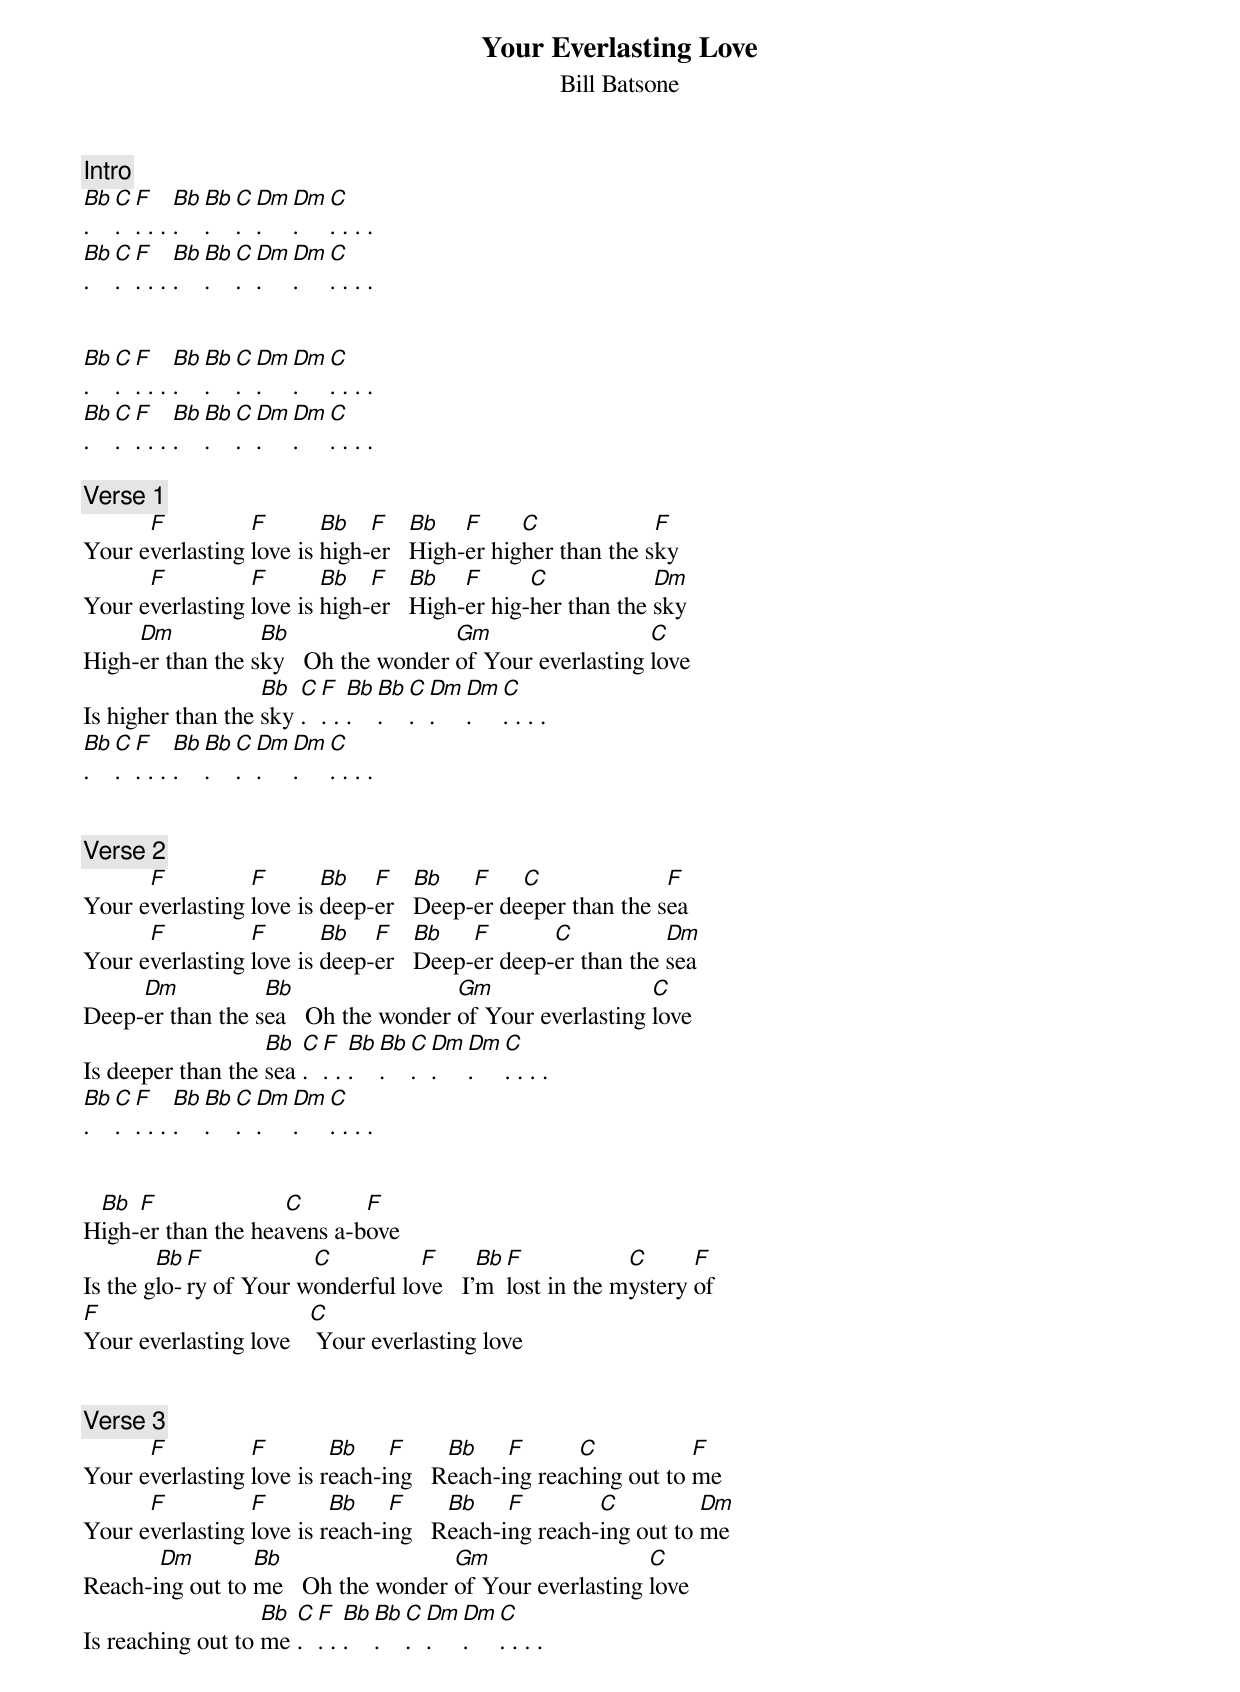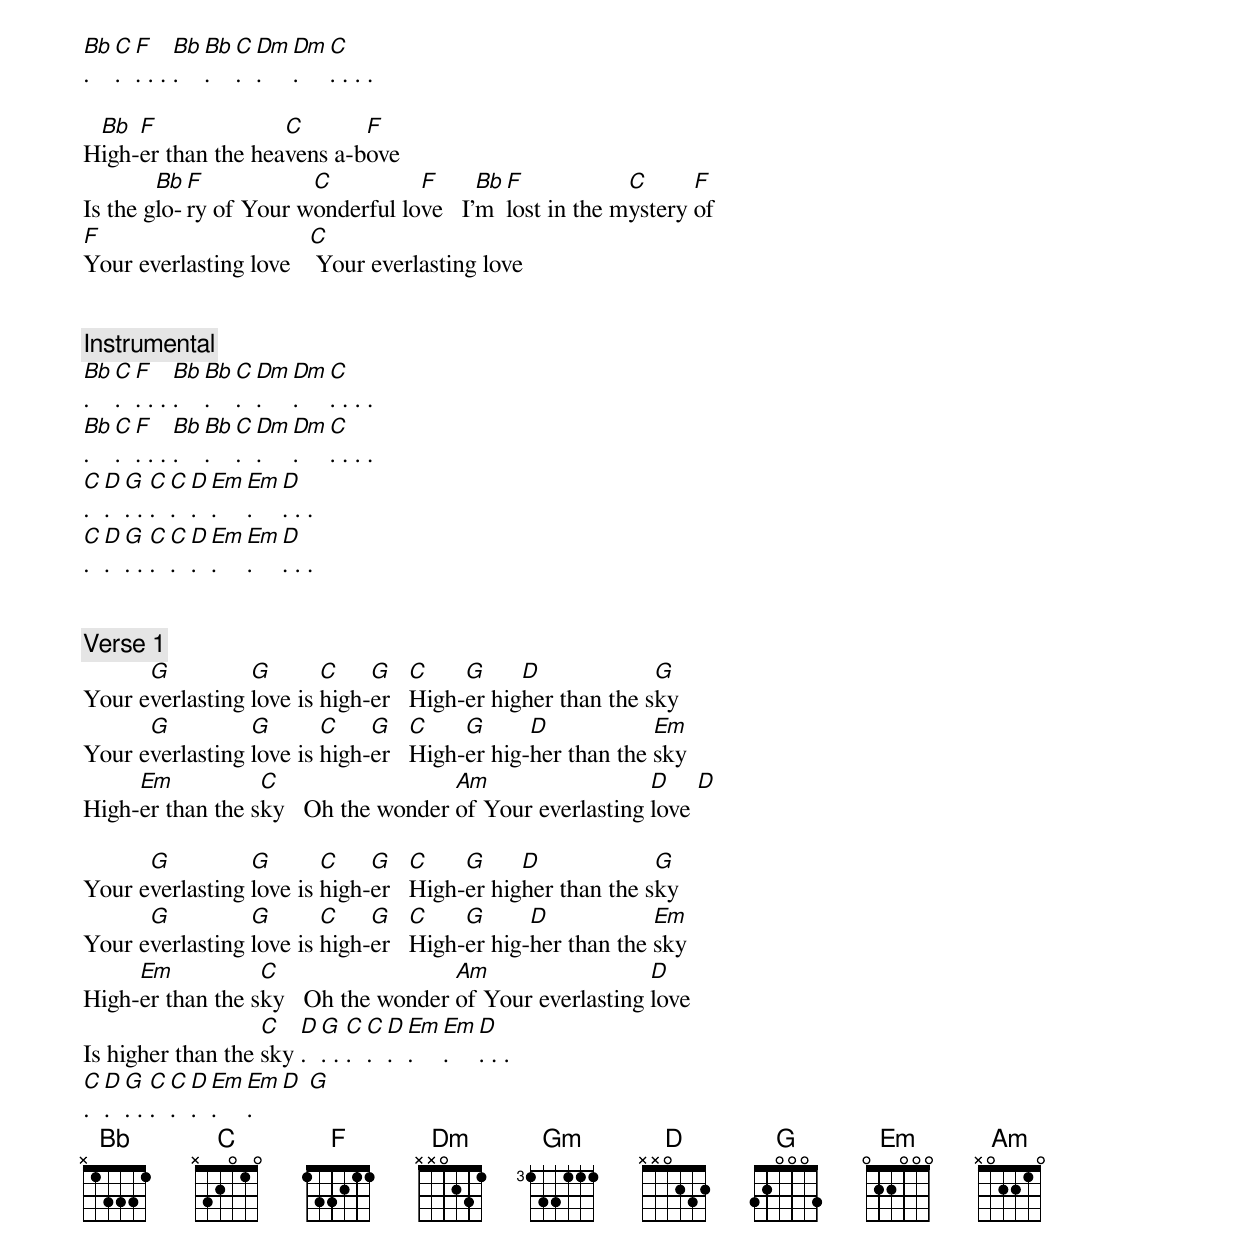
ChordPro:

{title:Your Everlasting Love}
{subtitle:Bill Batsone}
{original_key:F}
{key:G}
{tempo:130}
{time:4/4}
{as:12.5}
{c:Intro}
[Bb]. [C]. [F]. . . [Bb]. [Bb]. [C]. [Dm]. [Dm]. [C]. . . .
[Bb]. [C]. [F]. . . [Bb]. [Bb]. [C]. [Dm]. [Dm]. [C]. . . .


[Bb]. [C]. [F]. . . [Bb]. [Bb]. [C]. [Dm]. [Dm]. [C]. . . .
[Bb]. [C]. [F]. . . [Bb]. [Bb]. [C]. [Dm]. [Dm]. [C]. . . .

{c:Verse 1}
Your e[F]verlasting [F]love is [Bb]high-[F]er   [Bb]High-[F]er hig[C]her than the s[F]ky
Your e[F]verlasting [F]love is [Bb]high-[F]er   [Bb]High-[F]er hig-[C]her than the [Dm]sky
High-[Dm]er than the s[Bb]ky   Oh the wonder [Gm]of Your everlasting [C]love
Is higher than the [Bb]sky [C]. [F]. . [Bb]. [Bb]. [C]. [Dm]. [Dm]. [C]. . . .
[Bb]. [C]. [F]. . . [Bb]. [Bb]. [C]. [Dm]. [Dm]. [C]. . . .


{c:Verse 2}
Your e[F]verlasting [F]love is [Bb]deep-[F]er   [Bb]Deep-[F]er de[C]eper than the s[F]ea
Your e[F]verlasting [F]love is [Bb]deep-[F]er   [Bb]Deep-[F]er deep-[C]er than the [Dm]sea
Deep-[Dm]er than the s[Bb]ea   Oh the wonder [Gm]of Your everlasting [C]love
Is deeper than the [Bb]sea [C]. [F]. . [Bb]. [Bb]. [C]. [Dm]. [Dm]. [C]. . . .
[Bb]. [C]. [F]. . . [Bb]. [Bb]. [C]. [Dm]. [Dm]. [C]. . . .


{sob}
H[Bb]igh-[F]er than the hea[C]vens a-b[F]ove
Is the g[Bb]lo-[F]ry of Your w[C]onderful lo[F]ve   I'[Bb]m [F]lost in the m[C]ystery [F]of
[F]Your everlasting love   [C] Your everlasting love
{eob}


{c:Verse 3}
Your e[F]verlasting [F]love is r[Bb]each-i[F]ng   R[Bb]each-i[F]ng reac[C]hing out to [F]me
Your e[F]verlasting [F]love is r[Bb]each-i[F]ng   R[Bb]each-i[F]ng reach-[C]ing out to [Dm]me
Reach-i[Dm]ng out to [Bb]me   Oh the wonder [Gm]of Your everlasting [C]love
Is reaching out to [Bb]me [C]. [F]. . [Bb]. [Bb]. [C]. [Dm]. [Dm]. [C]. . . .
[Bb]. [C]. [F]. . . [Bb]. [Bb]. [C]. [Dm]. [Dm]. [C]. . . .

{sob}
H[Bb]igh-[F]er than the hea[C]vens a-b[F]ove
Is the g[Bb]lo-[F]ry of Your w[C]onderful lo[F]ve   I'[Bb]m [F]lost in the m[C]ystery [F]of
[F]Your everlasting love   [C] Your everlasting love
{eob}


{c:Instrumental}
[Bb]. [C]. [F]. . . [Bb]. [Bb]. [C]. [Dm]. [Dm]. [C]. . . .
[Bb]. [C]. [F]. . . [Bb]. [Bb]. [C]. [Dm]. [Dm]. [C]. . . .
[C]. [D]. [G]. . [C]. [C]. [D]. [Em]. [Em]. [D]. . .
[C]. [D]. [G]. . [C]. [C]. [D]. [Em]. [Em]. [D]. . .


{c:Verse 1}
Your e[G]verlasting [G]love is [C]high-[G]er   [C]High-[G]er hig[D]her than the s[G]ky
Your e[G]verlasting [G]love is [C]high-[G]er   [C]High-[G]er hig-[D]her than the [Em]sky
High-[Em]er than the s[C]ky   Oh the wonder [Am]of Your everlasting [D]love [D]

Your e[G]verlasting [G]love is [C]high-[G]er   [C]High-[G]er hig[D]her than the s[G]ky
Your e[G]verlasting [G]love is [C]high-[G]er   [C]High-[G]er hig-[D]her than the [Em]sky
High-[Em]er than the s[C]ky   Oh the wonder [Am]of Your everlasting [D]love
Is higher than the [C]sky [D]. [G]. . [C]. [C]. [D]. [Em]. [Em]. [D]. . .
[C]. [D]. [G]. . [C]. [C]. [D]. [Em]. [Em]. [D] [G]
